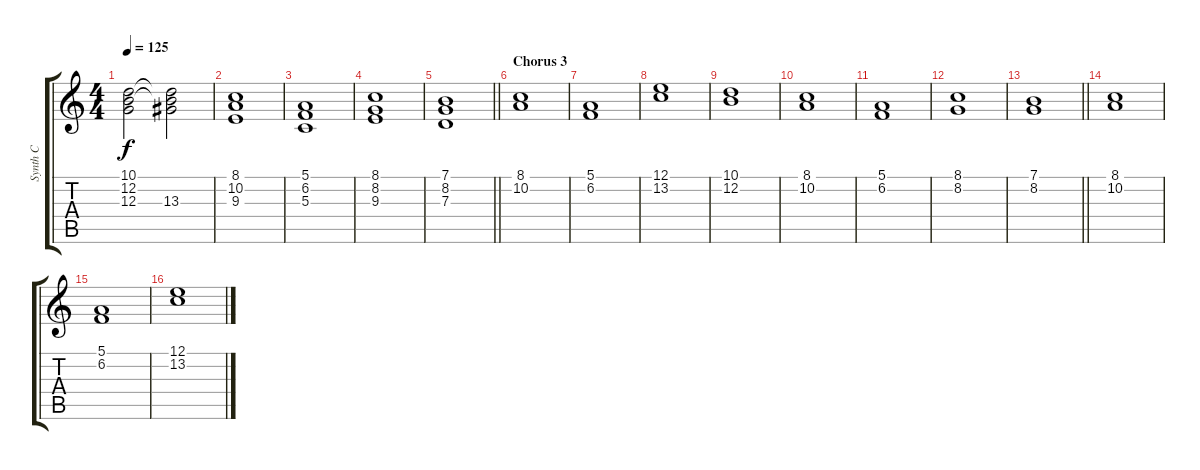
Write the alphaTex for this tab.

\track ("Synth C" "Synth C") {instrument pad4choir}
\staff {score tabs}
\tuning (E4 B3 G3 D3 A2 E2) {hide}
\ts (4 4)
\tempo 125
\clef g2
\ks c
(10.1 12.2 12.3).2{dy f} (10.1{t} 12.2{t} 13.3).2 |
(8.1 10.2 9.3).1 |
(5.1 6.2 5.3).1 |
(8.1 8.2 9.3).1 |
\barLineRight lightlight
(7.1 8.2 7.3).1 |
\section ("" "Chorus 3")
(8.1 10.2).1 |
(5.1 6.2).1 |
(12.1 13.2).1 |
(10.1 12.2).1 |
(8.1 10.2).1 |
(5.1 6.2).1 |
(8.1 8.2).1 |
\barLineRight lightlight
(7.1 8.2).1 |
(8.1 10.2).1 |
(5.1 6.2).1 |
(12.1 13.2).1
